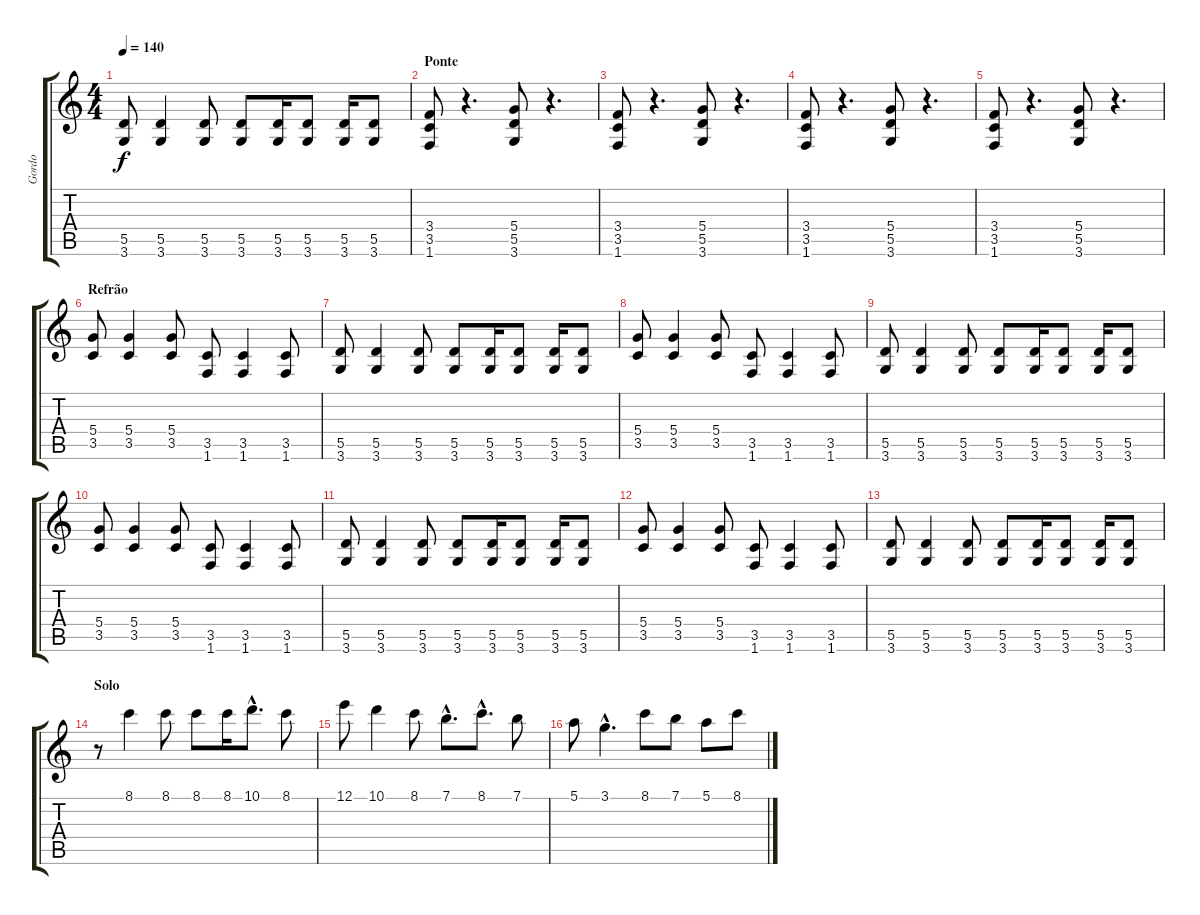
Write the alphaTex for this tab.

\track ("Gordo" "Gordo") {instrument distortionguitar}
\staff {score tabs}
\tuning (E4 B3 G3 D3 A2 E2) {hide}
\ts (4 4)
\tempo 140
\clef g2
\ks c
(5.5 3.6).8{dy f} (5.5 3.6).4 (5.5 3.6).8 (5.5 3.6).8 (5.5 3.6).16 (5.5 3.6).8 (5.5 3.6).16 (5.5 3.6).8 |
\section ("" "Ponte")
(3.4 3.5 1.6).8 r.4{d} (5.4 5.5 3.6).8 r.4{d} |
(3.4 3.5 1.6).8 r.4{d} (5.4 5.5 3.6).8 r.4{d} |
(3.4 3.5 1.6).8 r.4{d} (5.4 5.5 3.6).8 r.4{d} |
(3.4 3.5 1.6).8 r.4{d} (5.4 5.5 3.6).8 r.4{d} |
\section ("" "Refrão")
(5.4 3.5).8{instrument distortionguitar} (5.4 3.5).4 (5.4 3.5).8 (3.5 1.6).8 (3.5 1.6).4 (3.5 1.6).8 |
(5.5 3.6).8 (5.5 3.6).4 (5.5 3.6).8 (5.5 3.6).8 (5.5 3.6).16 (5.5 3.6).8 (5.5 3.6).16 (5.5 3.6).8 |
(5.4 3.5).8 (5.4 3.5).4 (5.4 3.5).8 (3.5 1.6).8 (3.5 1.6).4 (3.5 1.6).8 |
(5.5 3.6).8 (5.5 3.6).4 (5.5 3.6).8 (5.5 3.6).8 (5.5 3.6).16 (5.5 3.6).8 (5.5 3.6).16 (5.5 3.6).8 |
(5.4 3.5).8 (5.4 3.5).4 (5.4 3.5).8 (3.5 1.6).8 (3.5 1.6).4 (3.5 1.6).8 |
(5.5 3.6).8 (5.5 3.6).4 (5.5 3.6).8 (5.5 3.6).8 (5.5 3.6).16 (5.5 3.6).8 (5.5 3.6).16 (5.5 3.6).8 |
(5.4 3.5).8 (5.4 3.5).4 (5.4 3.5).8 (3.5 1.6).8 (3.5 1.6).4 (3.5 1.6).8 |
(5.5 3.6).8 (5.5 3.6).4 (5.5 3.6).8 (5.5 3.6).8 (5.5 3.6).16 (5.5 3.6).8 (5.5 3.6).16 (5.5 3.6).8 |
\section ("" "Solo")
r.8{instrument distortionguitar} 8.1.4 8.1.8 8.1.8 8.1.16 10.1{hac}.8{d} 8.1.8 |
12.1.8 10.1.4 8.1.8 7.1{hac}.8{d} 8.1{hac}.8{d} 7.1.8 |
5.1.8 3.1{hac}.4{d} 8.1.8 7.1.8 5.1.8 8.1.8
